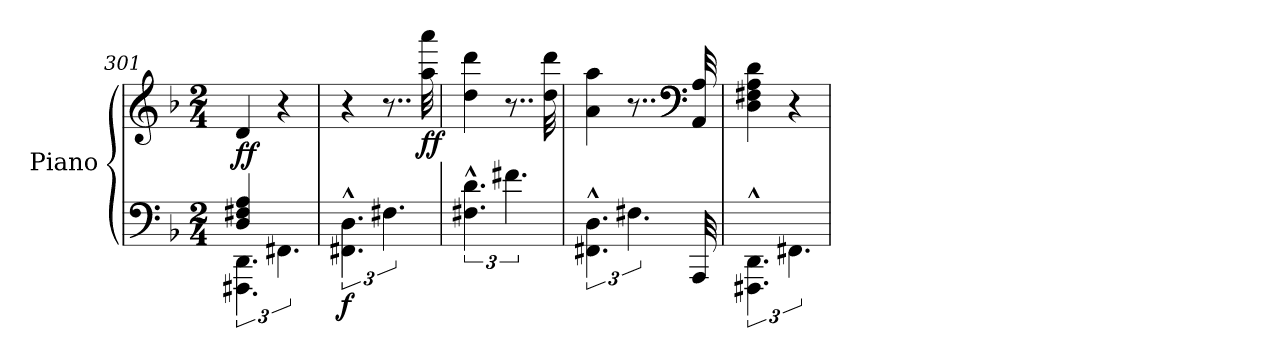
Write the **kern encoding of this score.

**kern	**kern	**dynam
*part1	*part1	*part1
*staff2	*staff1	*staff1/2
*I"Piano	*	*
*I'Pno	*	*
*clefF4	*clefG2	*
*k[b-]	*k[b-]	*
*M2/4	*M2/4	*
=301	=301	=301
*^	*	*
!	!	!	!LO:DY:b
4D/ 4F#X/ 4A/	6.FFF#X\ 6.DD\	4d/	ff
4ryy	6.FF#X\	4r	.
=302	=302	=302	=302
!	!	!	!LO:DY:b=2
*v	*v	*	*
6.FF#X\^^ 6.D\^^	4r	f
6.F#X\	8..r	.
!	!	!LO:DY:b
.	32aa\ 32aaa\	ff
=303	=303	=303
6.F#X\^^ 6.d\^^	4dd\ 4ddd\	.
6.f#X\	8..r	.
.	32dd\ 32ddd\	.
=304	=304	=304
*^	*^	*
4...ryy	6.FF#X\^^ 6.D\^^	4a\ 4aa\	4ryy	.
.	6.F#X\	8..r	8..ryy	.
*	*	*clefF4	*	*
32AAA/	.	32AA/ 32A/	32ryy	.
*v	*v	*	*	*
*	*v	*v	*
=305	=305	=305
6.FFF#X\^^ 6.DD\^^	4D\ 4F#X\ 4A\ 4d\	.
6.FF#X\	4r	.
=	=	=
*-	*-	*-
